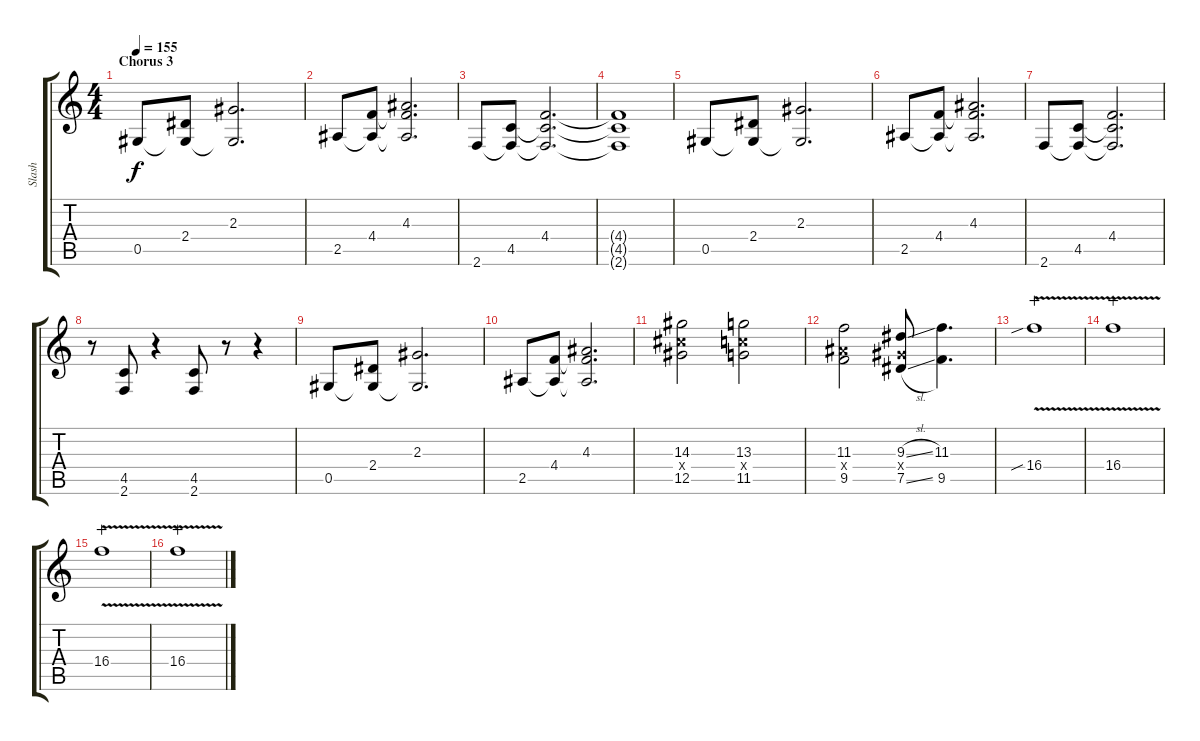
\track ("Slash" "Slash") {instrument overdrivenguitar}
\staff {score tabs}
\tuning (Eb4 Bb3 Gb3 Db3 Ab2 Eb2) {hide}
\ts (4 4)
\section ("" "Chorus 3")
\tempo 155
\clef g2
\ks c
0.5.8{dy f} (2.4 0.5{t}).8 (2.3 0.5{t}).2{d} |
2.5.8 (4.4 2.5{t}).8 (4.3 4.4{t} 2.5{t}).2{d} |
2.6.8 (4.5 2.6{t}).8 (4.4 4.5{t} 2.6{t}).2{d} |
(4.4{t} 4.5{t} 2.6{t}).1 |
0.5.8 (2.4 0.5{t}).8 (2.3 0.5{t}).2{d} |
2.5.8 (4.4 2.5{t}).8 (4.3 4.4{t} 2.5{t}).2{d} |
2.6.8 (4.5 2.6{t}).8 (4.4 4.5{t} 2.6{t}).2{d} |
r.8 (4.5 2.6).8 r.4 (4.5 2.6).8 r.8 r.4 |
0.5.8 (2.4 0.5{t}).8 (2.3 0.5{t}).2{d} |
2.5.8 (4.4 2.5{t}).8 (4.3 4.4{t} 2.5{t}).2{d} |
(14.3 12.4{x} 12.5).2 (13.3 11.4{x} 11.5).2 |
(11.3 9.4{x} 9.5).2 (9.3{sl} 7.4{x} 7.5{sl}).8 (11.3 9.5).4{d} |
16.4{v sib}.1{volume 16 balance 8 wahc} |
16.4{v}.1{wahc} |
16.4{v}.1{wahc} |
16.4{v}.1{wahc}
